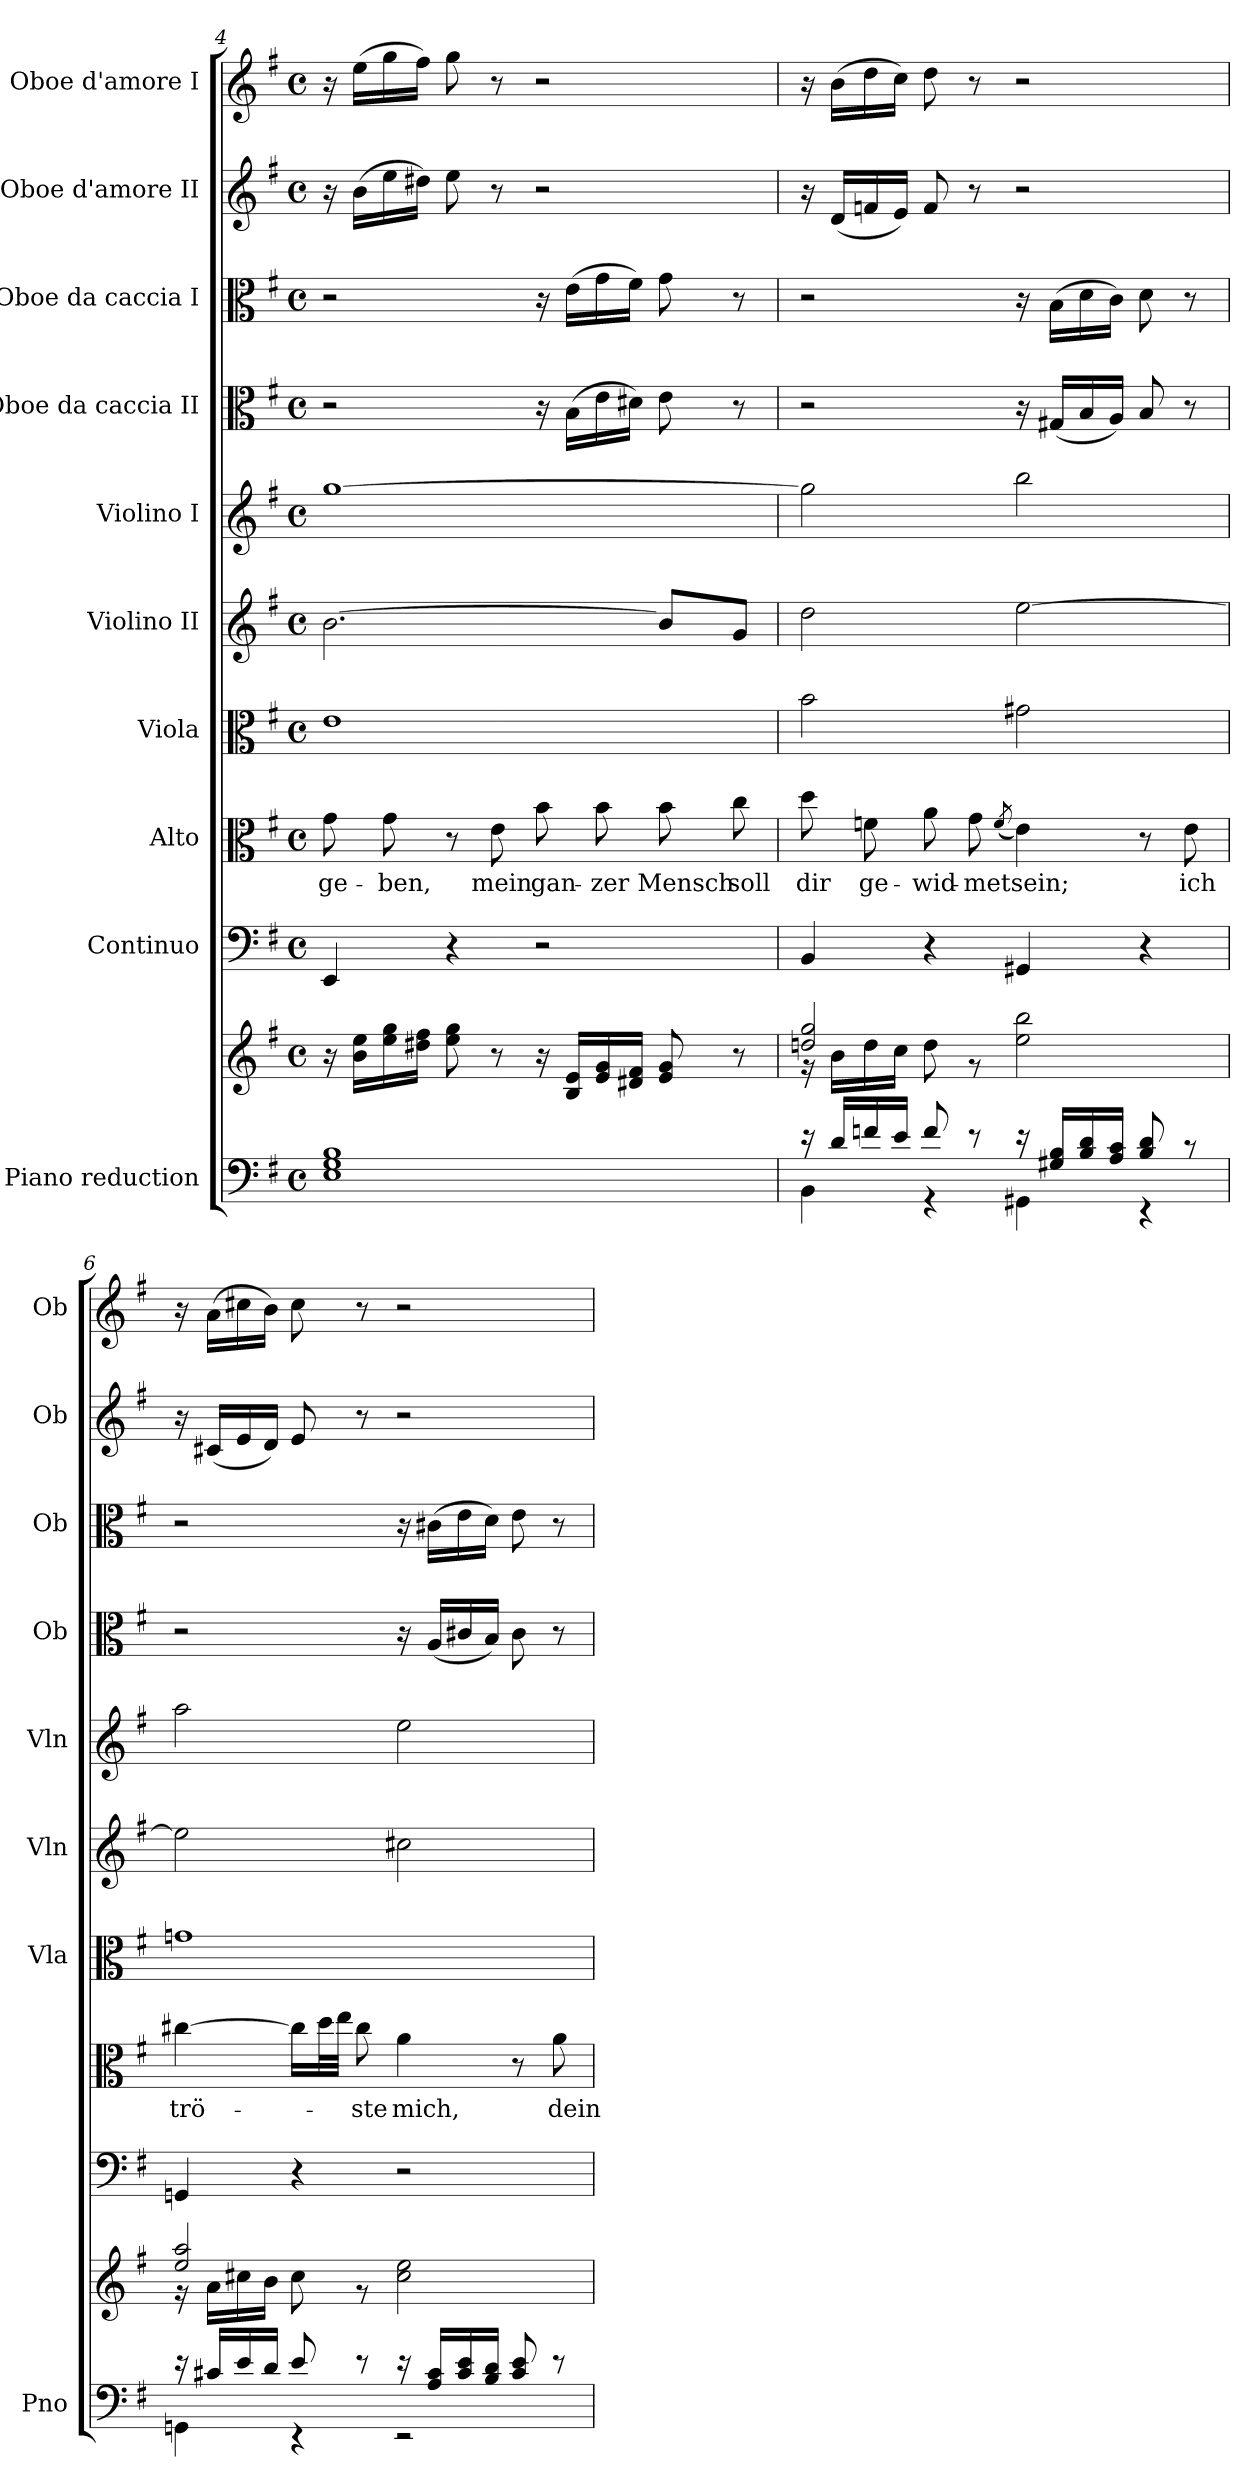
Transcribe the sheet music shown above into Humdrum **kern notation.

**kern	**kern	**kern	**kern	**text	**kern	**kern	**kern	**kern	**kern	**kern	**kern
*part10	*part10	*part9	*part8	*part8	*part7	*part6	*part5	*part4	*part3	*part2	*part1
*staff11	*staff10	*staff9	*staff8	*staff8	*staff7	*staff6	*staff5	*staff4	*staff3	*staff2	*staff1
*I"Piano reduction	*	*I"Continuo	*I"Alto	*	*I"Viola	*I"Violino II	*I"Violino I	*I"Oboe da caccia II	*I"Oboe da caccia I	*I"Oboe d'amore II	*I"Oboe d'amore I
*I'Pno	*	*	*	*	*I'Vla	*I'Vln	*I'Vln	*I'Ob	*I'Ob	*I'Ob	*I'Ob
*clefF4	*clefG2	*clefF4	*clefC3	*	*clefC3	*clefG2	*clefG2	*clefC3	*clefC3	*clefG2	*clefG2
*k[f#]	*k[f#]	*k[f#]	*k[f#]	*	*k[f#]	*k[f#]	*k[f#]	*k[f#]	*k[f#]	*k[f#]	*k[f#]
*M4/4	*M4/4	*M4/4	*M4/4	*	*M4/4	*M4/4	*M4/4	*M4/4	*M4/4	*M4/4	*M4/4
*met(c)	*met(c)	*met(c)	*met(c)	*	*met(c)	*met(c)	*met(c)	*met(c)	*met(c)	*met(c)	*met(c)
=4	=4	=4	=4	=4	=4	=4	=4	=4	=4	=4	=4
!	!	!	!	!LO:LY:b	!	!	!	!	!	!	!
1E 1G 1B	16r	4EE/	8g\	-ge-	1e	[2.b\	[1gg	2r	2r	16r	16r
.	16b\ 16ee\LL	.	.	.	.	.	.	.	.	(>16b\LL	(>16ee\LL
!	!	!	!	!LO:LY:b	!	!	!	!	!	!	!
.	16ee\ 16gg\	.	8g\	-ben,	.	.	.	.	.	16ee\	16gg\
.	16dd#X\ 16ff#\JJ	.	.	.	.	.	.	.	.	16dd#X\JJ)	16ff#\JJ)
.	8ee\ 8gg\	4r	8r	.	.	.	.	.	.	8ee\	8gg\
!	!	!	!	!LO:LY:b	!	!	!	!	!	!	!
.	8r	.	8e\	mein	.	.	.	.	.	8r	8r
!	!	!	!	!LO:LY:b	!	!	!	!	!	!	!
.	16r	2r	8b\	gan-	.	.	.	16r	16r	2r	2r
.	16B/ 16e/LL	.	.	.	.	.	.	(>16B\LL	(>16e\LL	.	.
!	!	!	!	!LO:LY:b	!	!	!	!	!	!	!
.	16e/ 16g/	.	8b\	-zer	.	.	.	16e\	16g\	.	.
.	16d#X/ 16f#/JJ	.	.	.	.	.	.	16d#X\JJ)	16f#\JJ)	.	.
!	!	!	!	!LO:LY:b	!	!	!	!	!	!	!
.	8e/ 8g/	.	8b\	Mensch	.	8b/L]	.	8e\	8g\	.	.
!	!	!	!	!LO:LY:b	!	!	!	!	!	!	!
.	8r	.	8cc\	soll	.	8g/J	.	8r	8r	.	.
=5	=5	=5	=5	=5	=5	=5	=5	=5	=5	=5	=5
*^	*^	*	*	*	*	*	*	*	*	*	*
!	!	!	!	!	!	!LO:LY:b	!	!	!	!	!	!	!
16r	4BB\	2ddn/ 2gg/	16r	4BB/	8dd\	dir	2b\	2dd\	2gg\]	2r	2r	16r	16r
16d/LL	.	.	16b\LL	.	.	.	.	.	.	.	.	(<16d/LL	(>16b\LL
!	!	!	!	!	!	!LO:LY:b	!	!	!	!	!	!	!
16fn/	.	.	16dd\	.	8fn\	ge-	.	.	.	.	.	16fn/	16dd\
16e/JJ	.	.	16cc\JJ	.	.	.	.	.	.	.	.	16e/JJ)	16cc\JJ)
!	!	!	!	!	!	!LO:LY:b	!	!	!	!	!	!	!
8f/	4r	.	8dd\	4r	8a\	-wid-	.	.	.	.	.	8f/	8dd\
!	!	!	!	!	!	!LO:LY:b	!	!	!	!	!	!	!
8r	.	.	8r	.	8g\	-met	.	.	.	.	.	8r	8r
.	.	.	.	.	(<8qf/	.	.	.	.	.	.	.	.
!	!	!	!	!	!	!LO:LY:b	!	!	!	!	!	!	!
16r	4GG#X\	2ee\ 2bb\	2ryy	4GG#X/	4e\)	sein;	2g#X\	[2ee\	2bb\	16r	16r	2r	2r
16G#X/ 16B/LL	.	.	.	.	.	.	.	.	.	(<16G#X/LL	(>16B\LL	.	.
16B/ 16d/	.	.	.	.	.	.	.	.	.	16B/	16d\	.	.
16A/ 16c/JJ	.	.	.	.	.	.	.	.	.	16A/JJ)	16c\JJ)	.	.
8B/ 8d/	4r	.	.	4r	8r	.	.	.	.	8B/	8d\	.	.
!	!	!	!	!	!	!LO:LY:b	!	!	!	!	!	!	!
8r	.	.	.	.	8e\	ich	.	.	.	8r	8r	.	.
!!LO:PB:g=z
=6	=6	=6	=6	=6	=6	=6	=6	=6	=6	=6	=6	=6	=6
!	!	!	!	!	!	!LO:LY:b	!	!	!	!	!	!	!
16r	4GGn\	2ee/ 2aa/	16r	4GGn/	[4cc#X\	trö-	1gn	2ee\]	2aa\	2r	2r	16r	16r
16c#X/LL	.	.	16a\LL	.	.	.	.	.	.	.	.	(<16c#X/LL	(>16a\LL
16e/	.	.	16cc#X\	.	.	.	.	.	.	.	.	16e/	16cc#X\
16d/JJ	.	.	16b\JJ	.	.	.	.	.	.	.	.	16d/JJ)	16b\JJ)
8e/	4r	.	8cc#\	4r	16cc#\LL]	.	.	.	.	.	.	8e/	8cc#\
.	.	.	.	.	32dd\L	.	.	.	.	.	.	.	.
.	.	.	.	.	32ee\JJJ	.	.	.	.	.	.	.	.
!	!	!	!	!	!	!LO:LY:b	!	!	!	!	!	!	!
8r	.	.	8r	.	8cc#\	-ste	.	.	.	.	.	8r	8r
!	!	!	!	!	!	!LO:LY:b	!	!	!	!	!	!	!
16r	2r	2cc#\ 2ee\	2ryy	2r	4a\	mich,	.	2cc#X\	2ee\	16r	16r	2r	2r
16A/ 16c#/LL	.	.	.	.	.	.	.	.	.	(<16A/LL	(>16c#X\LL	.	.
16c#/ 16e/	.	.	.	.	.	.	.	.	.	16c#X/	16e\	.	.
16B/ 16d/JJ	.	.	.	.	.	.	.	.	.	16B/JJ)	16d\JJ)	.	.
8c#/ 8e/	.	.	.	.	8r	.	.	.	.	8c#\	8e\	.	.
!	!	!	!	!	!	!LO:LY:b	!	!	!	!	!	!	!
8r	.	.	.	.	8a\	dein	.	.	.	8r	8r	.	.
*v	*v	*	*	*	*	*	*	*	*	*	*	*	*
*	*v	*v	*	*	*	*	*	*	*	*	*	*
=	=	=	=	=	=	=	=	=	=	=	=
*-	*-	*-	*-	*-	*-	*-	*-	*-	*-	*-	*-
